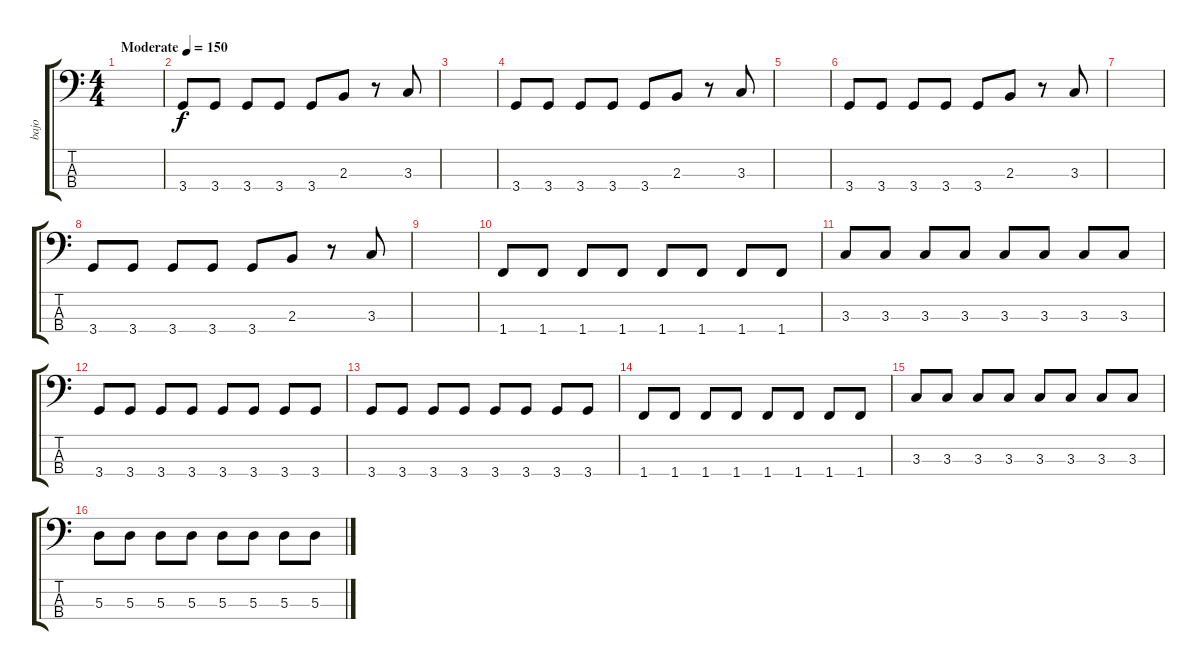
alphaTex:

\track ("bajo" "bajo") {instrument electricbassfinger}
\staff {score tabs}
\tuning (G2 D2 A1 E1) {hide}
\ts (4 4)
\tempo (150 "Moderate")
\clef f4
\ks c
|
3.4.8 3.4.8 3.4.8 3.4.8 3.4.8 2.3.8 r.8 3.3.8 |
|
3.4.8 3.4.8 3.4.8 3.4.8 3.4.8 2.3.8 r.8 3.3.8 |
|
3.4.8 3.4.8 3.4.8 3.4.8 3.4.8 2.3.8 r.8 3.3.8 |
|
3.4.8 3.4.8 3.4.8 3.4.8 3.4.8 2.3.8 r.8 3.3.8 |
|
1.4.8 1.4.8 1.4.8 1.4.8 1.4.8 1.4.8 1.4.8 1.4.8 |
3.3.8 3.3.8 3.3.8 3.3.8 3.3.8 3.3.8 3.3.8 3.3.8 |
3.4.8 3.4.8 3.4.8 3.4.8 3.4.8 3.4.8 3.4.8 3.4.8 |
3.4.8 3.4.8 3.4.8 3.4.8 3.4.8 3.4.8 3.4.8 3.4.8 |
1.4.8 1.4.8 1.4.8 1.4.8 1.4.8 1.4.8 1.4.8 1.4.8 |
3.3.8 3.3.8 3.3.8 3.3.8 3.3.8 3.3.8 3.3.8 3.3.8 |
5.3.8 5.3.8 5.3.8 5.3.8 5.3.8 5.3.8 5.3.8 5.3.8
